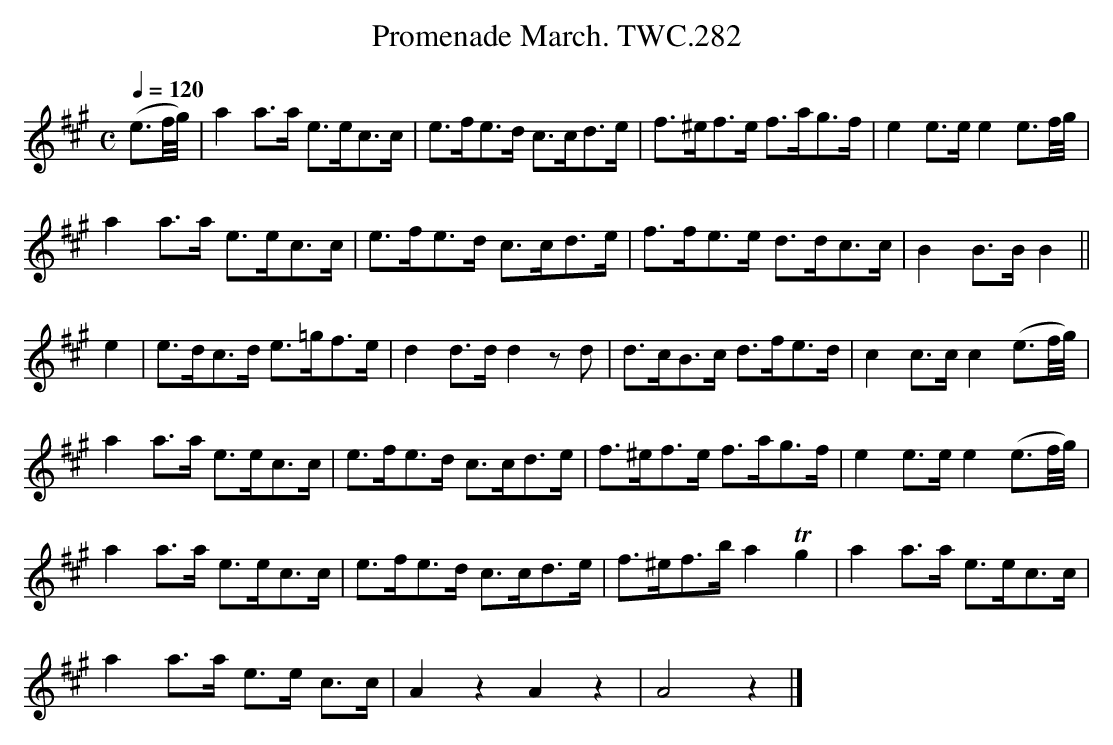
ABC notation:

X:1
T:Promenade March. TWC.282
L:1/8
M:C
Q:1/4=120
K:A
(e3/f//g//)|a2 a>a e>ec>c|e>fe>d c>cd>e|f>^ef>e f>ag>f|e2 e>e e2 e3/f//g//|
a2 a>a e>ec>c|e>fe>d c>cd>e|f>fe>e d>dc>c|B2 B>B B2 ||
e2|e>dc>d e>=gf>e|d2 d>d d2zd|d>cB>c d>fe>d|c2 c>c c2 (e3/f//g//)|
a2 a>a e>ec>c|e>fe>d c>cd>e|f>^ef>e f>ag>f|e2 e>e e2 (e3/f//g//)|
a2 a>a e>ec>c|e>fe>d c>cd>e|f>^ef>b a2 Tg2|a2 a>a e>ec>c|
a2 a>a e>e c>c|A2 z2A2z2|A4z2|]
